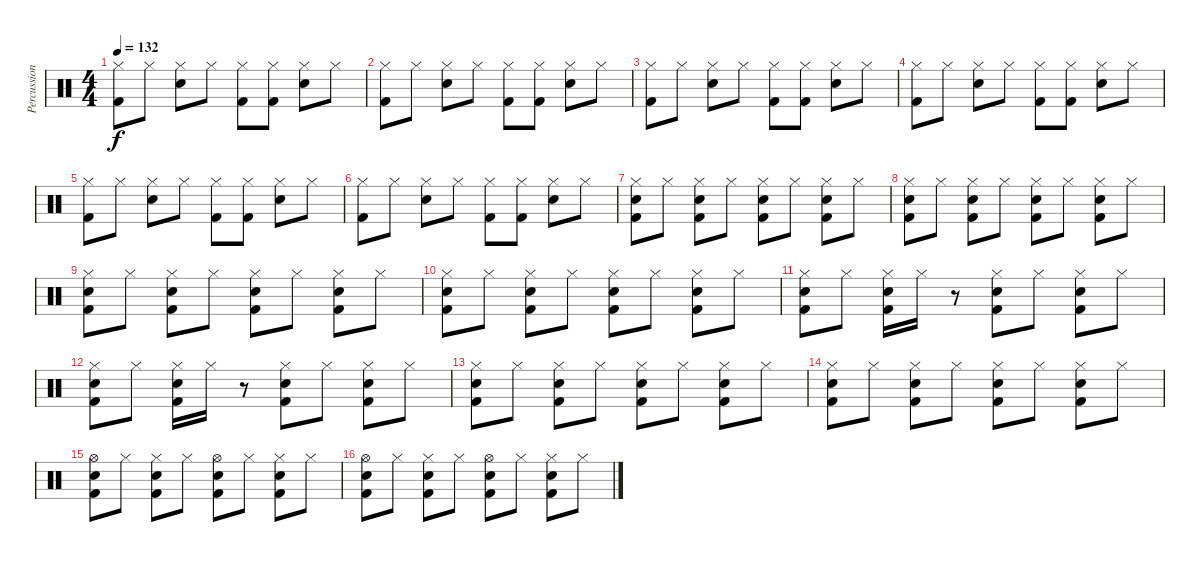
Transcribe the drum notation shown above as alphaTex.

\track ("Percussion" "Percussion") {instrument percussion}
\staff {score}
\articulation defaults
\ts (4 4)
\tempo 132
\clef neutral
\ks c
("Hi-Hat (closed)" "Kick (hit) 2").8{dy f} "Hi-Hat (closed)".8 ("Hi-Hat (closed)" "Snare (hit) 2").8 "Hi-Hat (closed)".8 ("Hi-Hat (closed)" "Kick (hit) 2").8 ("Hi-Hat (closed)" "Kick (hit) 2").8 ("Hi-Hat (closed)" "Snare (hit) 2").8 "Hi-Hat (closed)".8 |
("Hi-Hat (closed)" "Kick (hit) 2").8 "Hi-Hat (closed)".8 ("Hi-Hat (closed)" "Snare (hit) 2").8 "Hi-Hat (closed)".8 ("Hi-Hat (closed)" "Kick (hit) 2").8 ("Hi-Hat (closed)" "Kick (hit) 2").8 ("Hi-Hat (closed)" "Snare (hit) 2").8 "Hi-Hat (closed)".8 |
("Hi-Hat (closed)" "Kick (hit) 2").8 "Hi-Hat (closed)".8 ("Hi-Hat (closed)" "Snare (hit) 2").8 "Hi-Hat (closed)".8 ("Hi-Hat (closed)" "Kick (hit) 2").8 ("Hi-Hat (closed)" "Kick (hit) 2").8 ("Hi-Hat (closed)" "Snare (hit) 2").8 "Hi-Hat (closed)".8 |
("Hi-Hat (closed)" "Kick (hit) 2").8 "Hi-Hat (closed)".8 ("Hi-Hat (closed)" "Snare (hit) 2").8 "Hi-Hat (closed)".8 ("Hi-Hat (closed)" "Kick (hit) 2").8 ("Hi-Hat (closed)" "Kick (hit) 2").8 ("Hi-Hat (closed)" "Snare (hit) 2").8 "Hi-Hat (closed)".8 |
("Hi-Hat (closed)" "Kick (hit) 2").8 "Hi-Hat (closed)".8 ("Hi-Hat (closed)" "Snare (hit) 2").8 "Hi-Hat (closed)".8 ("Hi-Hat (closed)" "Kick (hit) 2").8 ("Hi-Hat (closed)" "Kick (hit) 2").8 ("Hi-Hat (closed)" "Snare (hit) 2").8 "Hi-Hat (closed)".8 |
("Hi-Hat (closed)" "Kick (hit) 2").8 "Hi-Hat (closed)".8 ("Hi-Hat (closed)" "Snare (hit) 2").8 "Hi-Hat (closed)".8 ("Hi-Hat (closed)" "Kick (hit) 2").8 ("Hi-Hat (closed)" "Kick (hit) 2").8 ("Hi-Hat (closed)" "Snare (hit) 2").8 "Hi-Hat (closed)".8 |
("Hi-Hat (closed)" "Snare (hit) 2" "Kick (hit) 2").8 "Hi-Hat (closed)".8 ("Hi-Hat (closed)" "Snare (hit) 2" "Kick (hit) 2").8 "Hi-Hat (closed)".8 ("Hi-Hat (closed)" "Snare (hit) 2" "Kick (hit) 2").8 "Hi-Hat (closed)".8 ("Hi-Hat (closed)" "Snare (hit) 2" "Kick (hit) 2").8 "Hi-Hat (closed)".8 |
("Hi-Hat (closed)" "Snare (hit) 2" "Kick (hit) 2").8 "Hi-Hat (closed)".8 ("Hi-Hat (closed)" "Snare (hit) 2" "Kick (hit) 2").8 "Hi-Hat (closed)".8 ("Hi-Hat (closed)" "Snare (hit) 2" "Kick (hit) 2").8 "Hi-Hat (closed)".8 ("Hi-Hat (closed)" "Snare (hit) 2" "Kick (hit) 2").8 "Hi-Hat (closed)".8 |
("Hi-Hat (closed)" "Snare (hit) 2" "Kick (hit) 2").8 "Hi-Hat (closed)".8 ("Hi-Hat (closed)" "Snare (hit) 2" "Kick (hit) 2").8 "Hi-Hat (closed)".8 ("Hi-Hat (closed)" "Snare (hit) 2" "Kick (hit) 2").8 "Hi-Hat (closed)".8 ("Hi-Hat (closed)" "Snare (hit) 2" "Kick (hit) 2").8 "Hi-Hat (closed)".8 |
("Hi-Hat (closed)" "Snare (hit) 2" "Kick (hit) 2").8 "Hi-Hat (closed)".8 ("Hi-Hat (closed)" "Snare (hit) 2" "Kick (hit) 2").8 "Hi-Hat (closed)".8 ("Hi-Hat (closed)" "Snare (hit) 2" "Kick (hit) 2").8 "Hi-Hat (closed)".8 ("Hi-Hat (closed)" "Snare (hit) 2" "Kick (hit) 2").8 "Hi-Hat (closed)".8 |
("Hi-Hat (closed)" "Snare (hit) 2" "Kick (hit) 2").8 "Hi-Hat (closed)".8 ("Hi-Hat (closed)" "Snare (hit) 2" "Kick (hit) 2").16 "Hi-Hat (closed)".16 r.8 ("Hi-Hat (closed)" "Snare (hit) 2" "Kick (hit) 2").8 "Hi-Hat (closed)".8 ("Hi-Hat (closed)" "Snare (hit) 2" "Kick (hit) 2").8 "Hi-Hat (closed)".8 |
("Hi-Hat (closed)" "Snare (hit) 2" "Kick (hit) 2").8 "Hi-Hat (closed)".8 ("Hi-Hat (closed)" "Snare (hit) 2" "Kick (hit) 2").16 "Hi-Hat (closed)".16 r.8 ("Hi-Hat (closed)" "Snare (hit) 2" "Kick (hit) 2").8 "Hi-Hat (closed)".8 ("Hi-Hat (closed)" "Snare (hit) 2" "Kick (hit) 2").8 "Hi-Hat (closed)".8 |
("Hi-Hat (closed)" "Snare (hit) 2" "Kick (hit) 2").8 "Hi-Hat (closed)".8 ("Hi-Hat (closed)" "Snare (hit) 2" "Kick (hit) 2").8 "Hi-Hat (closed)".8 ("Hi-Hat (closed)" "Snare (hit) 2" "Kick (hit) 2").8 "Hi-Hat (closed)".8 ("Hi-Hat (closed)" "Snare (hit) 2" "Kick (hit) 2").8 "Hi-Hat (closed)".8 |
("Hi-Hat (closed)" "Snare (hit) 2" "Kick (hit) 2").8 "Hi-Hat (closed)".8 ("Hi-Hat (closed)" "Snare (hit) 2" "Kick (hit) 2").8 "Hi-Hat (closed)".8 ("Hi-Hat (closed)" "Snare (hit) 2" "Kick (hit) 2").8 "Hi-Hat (closed)".8 ("Hi-Hat (closed)" "Snare (hit) 2" "Kick (hit) 2").8 "Hi-Hat (closed)".8 |
("Hi-Hat (open)" "Snare (hit) 2" "Kick (hit) 2").8 "Hi-Hat (closed)".8 ("Hi-Hat (closed)" "Snare (hit) 2" "Kick (hit) 2").8 "Hi-Hat (closed)".8 ("Hi-Hat (open)" "Snare (hit) 2" "Kick (hit) 2").8 "Hi-Hat (closed)".8 ("Hi-Hat (closed)" "Snare (hit) 2" "Kick (hit) 2").8 "Hi-Hat (closed)".8 |
("Hi-Hat (open)" "Snare (hit) 2" "Kick (hit) 2").8 "Hi-Hat (closed)".8 ("Hi-Hat (closed)" "Snare (hit) 2" "Kick (hit) 2").8 "Hi-Hat (closed)".8 ("Hi-Hat (open)" "Snare (hit) 2" "Kick (hit) 2").8 "Hi-Hat (closed)".8 ("Hi-Hat (closed)" "Snare (hit) 2" "Kick (hit) 2").8 "Hi-Hat (closed)".8
